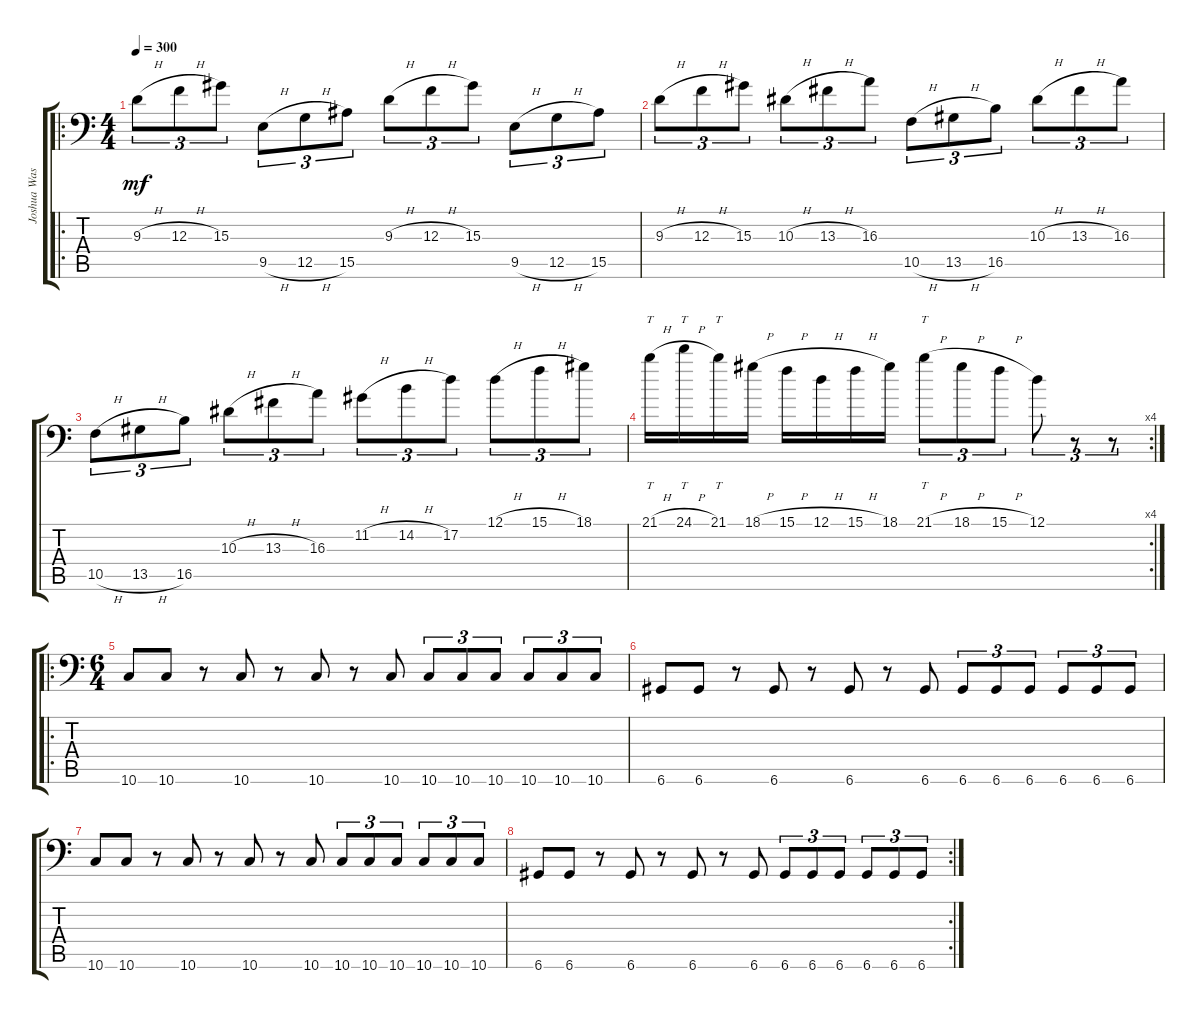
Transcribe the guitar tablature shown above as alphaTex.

\track ("Joshua Wasley" "Joshua Was") {instrument electricbassfinger}
\staff {score tabs}
\tuning (D3 A2 F2 C2 G1 D1) {hide}
\ro
\ts (4 4)
\tempo 300
\clef f4
\ks c
9.3{h}.8{tu (3 2) dy mf} 12.3{h}.8{tu (3 2)} 15.3.8{tu (3 2)} 9.5{h}.8{tu (3 2)} 12.5{h}.8{tu (3 2)} 15.5.8{tu (3 2)} 9.3{h}.8{tu (3 2)} 12.3{h}.8{tu (3 2)} 15.3.8{tu (3 2)} 9.5{h}.8{tu (3 2)} 12.5{h}.8{tu (3 2)} 15.5.8{tu (3 2)} |
9.3{h}.8{tu (3 2)} 12.3{h}.8{tu (3 2)} 15.3.8{tu (3 2)} 10.3{h}.8{tu (3 2)} 13.3{h}.8{tu (3 2)} 16.3.8{tu (3 2)} 10.5{h}.8{tu (3 2)} 13.5{h}.8{tu (3 2)} 16.5.8{tu (3 2)} 10.3{h}.8{tu (3 2)} 13.3{h}.8{tu (3 2)} 16.3.8{tu (3 2)} |
10.5{h}.8{tu (3 2)} 13.5{h}.8{tu (3 2)} 16.5.8{tu (3 2)} 10.3{h}.8{tu (3 2)} 13.3{h}.8{tu (3 2)} 16.3.8{tu (3 2)} 11.2{h}.8{tu (3 2)} 14.2{h}.8{tu (3 2)} 17.2.8{tu (3 2)} 12.1{h}.8{tu (3 2)} 15.1{h}.8{tu (3 2)} 18.1.8{tu (3 2)} |
\rc 4
21.1{h}.16{tt} 24.1{h}.16{tt} 21.1.16{tt} 18.1{h}.16 15.1{h}.16 12.1{h}.16 15.1{h}.16 18.1.16 21.1{h}.8{tt tu (3 2)} 18.1{h}.8{tu (3 2)} 15.1{h}.8{tu (3 2)} 12.1.8{tu (3 2)} r.8{tu (3 2)} r.8{tu (3 2)} |
\ro
\ts (6 4)
10.6.8 10.6.8 r.8 10.6.8 r.8 10.6.8 r.8 10.6.8 10.6.8{tu (3 2)} 10.6.8{tu (3 2)} 10.6.8{tu (3 2)} 10.6.8{tu (3 2)} 10.6.8{tu (3 2)} 10.6.8{tu (3 2)} |
6.6.8 6.6.8 r.8 6.6.8 r.8 6.6.8 r.8 6.6.8 6.6.8{tu (3 2)} 6.6.8{tu (3 2)} 6.6.8{tu (3 2)} 6.6.8{tu (3 2)} 6.6.8{tu (3 2)} 6.6.8{tu (3 2)} |
10.6.8 10.6.8 r.8 10.6.8 r.8 10.6.8 r.8 10.6.8 10.6.8{tu (3 2)} 10.6.8{tu (3 2)} 10.6.8{tu (3 2)} 10.6.8{tu (3 2)} 10.6.8{tu (3 2)} 10.6.8{tu (3 2)} |
\rc 2
6.6.8 6.6.8 r.8 6.6.8 r.8 6.6.8 r.8 6.6.8 6.6.8{tu (3 2)} 6.6.8{tu (3 2)} 6.6.8{tu (3 2)} 6.6.8{tu (3 2)} 6.6.8{tu (3 2)} 6.6.8{tu (3 2)}
